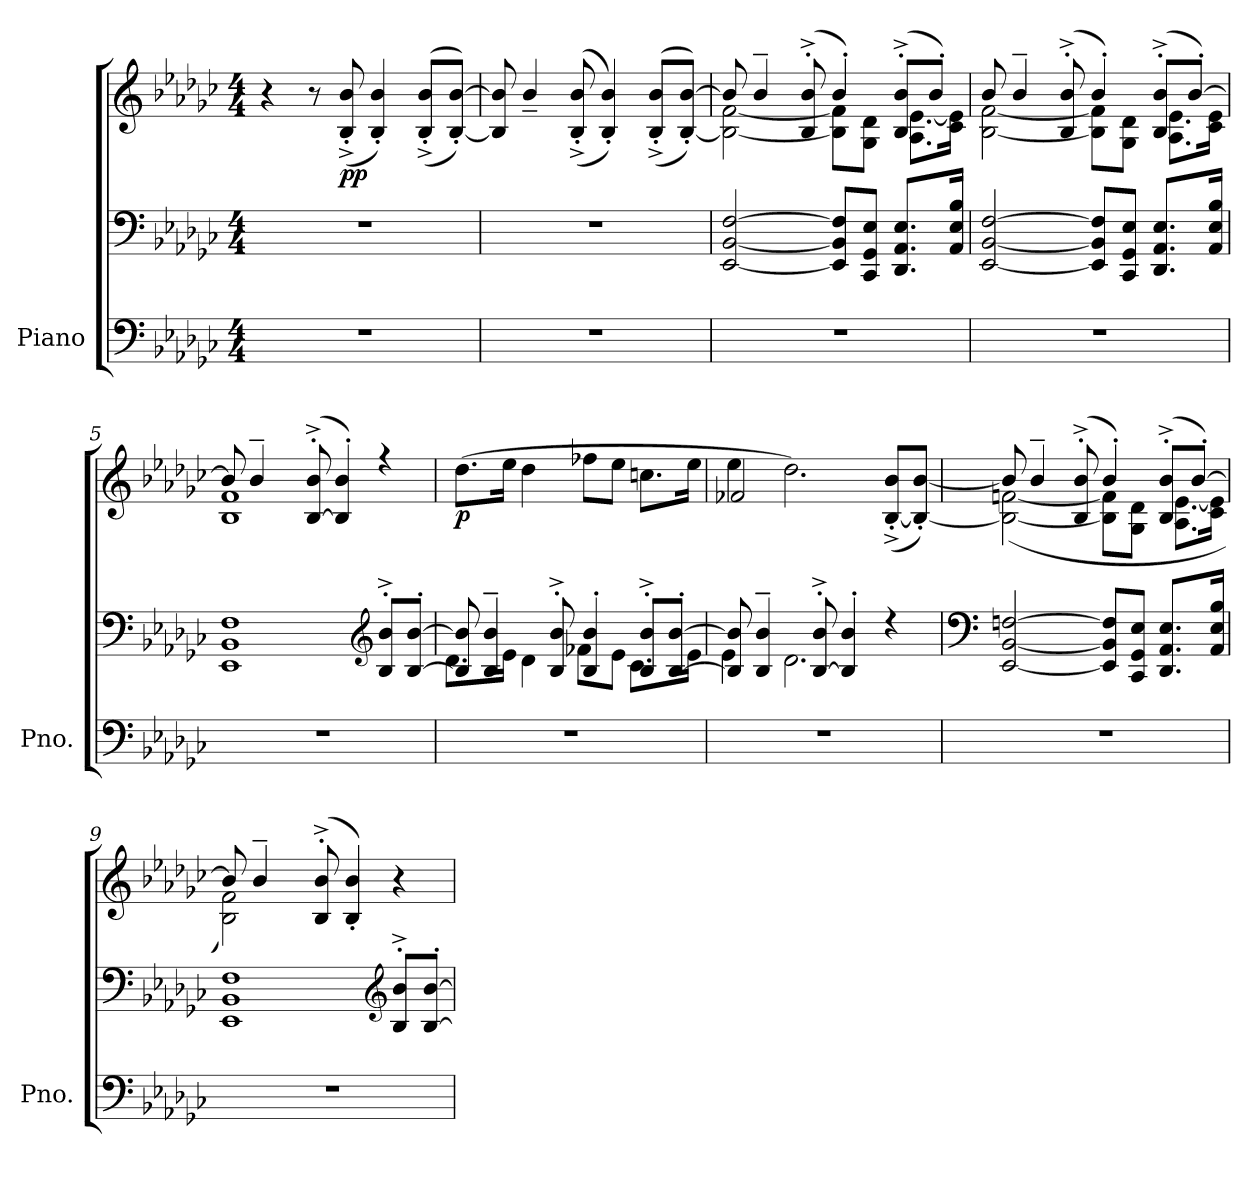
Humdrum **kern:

**kern	**kern	**kern	**dynam
*part1	*part1	*part1	*part1
*staff3	*staff2	*staff1	*staff1/2/3
*I"Piano	*	*	*
*I'Pno.	*	*	*
*clefF4	*clefF4	*clefG2	*
*k[b-e-a-d-g-c-]	*k[b-e-a-d-g-c-]	*k[b-e-a-d-g-c-]	*
*M4/4	*M4/4	*M4/4	*
=1	=1	=1	=1
1r	1r	4r	.
.	.	8r	.
*	*	*MM43	*
!	!	!	!LO:DY:b
.	.	(>8B-/'^ 8b-/'^	pp
.	.	4B-/' 4b-/')	.
.	.	(>(<8B-/'^ 8b-/'^L	.
.	.	[8B-/' [8b-/'J))	.
=2	=2	=2	=2
1r	1r	8B-/] 8b-/]	.
.	.	4b-~/	.
.	.	(>(<8B-/'^ 8b-/'^	.
.	.	4B-/' 4b-/'))	.
.	.	(>(<8B-/'^ 8b-/'^L	.
.	.	[8B-/' [8b-/'J))	.
=3	=3	=3	=3
*	*	*^	*
1r	[2EE-/ [2BB-/ [2F/	8b-/]	2B-\_ [2f\	.
.	.	4b-~/	.	.
.	.	(>8B-/'^ 8b-/'^	.	.
.	8EE-/] 8BB-/] 8F/]L	4b-'/)	8B-\] 8f\]L	.
.	8CC-/ 8GG-/ 8E-/J	.	8G-\ 8d-\J	.
.	8.DD-/ 8.AA-/ 8.E-/L	(>8B-/'^ 8b-/'^L	8.A-\ [8.e-\L	.
.	.	8b-'/J)	.	.
.	16AA-/ 16E-/ 16B-/Jk	.	16c-\ 16e-\]Jk	.
!!LO:LB:g=z	!!
=4	=4	=4	=4	=4
1r	[2EE-/ [2BB-/ [2F/	8b-/	[2B-\ [2f\	.
.	.	4b-~/	.	.
.	.	(>8B-/'^ 8b-/'^	.	.
.	8EE-/] 8BB-/] 8F/]L	4b-'/)	8B-\] 8f\]L	.
.	8CC-/ 8GG-/ 8E-/J	.	8G-\ 8d-\J	.
.	8.DD-/ 8.AA-/ 8.E-/L	(>8B-/'^ 8b-/'^L	8.A-\ 8.e-\L	.
.	.	[8b-'/J)	.	.
.	16AA-/ 16E-/ 16B-/Jk	.	16c-\ 16e-\Jk	.
=5	=5	=5	=5	=5
*	*^	*	*	*
1r	4ryy	1EE- 1BB- 1F	8b-/]	1B- 1f	.
.	.	.	4b-~/	.	.
.	4ryy	.	.	.	.
.	.	.	(>[8B-/'^ 8b-/'^	.	.
.	4ryy	.	4B-/]' 4b-/')	.	.
*	*clefG2	*	*	*	*
.	8B-/'^ 8b-/'^L	.	4r	.	.
.	[8B-/' [8b-/'J	.	.	.	.
*	*	*	*v	*v	*
=6	=6	=6	=6	=6
!	!	!	!	!LO:DY:b
1r	8B-/] 8b-/]	8.d-\L	(>8.dd-\L	p
.	4B-/~ 4b-/~	.	.	.
.	.	16e-\Jk	16ee-\Jk	.
.	.	4d-\	4dd-\	.
.	8B-/'^ 8b-/'^	.	.	.
.	4B-/' 4b-/'	8f-X\L	8ff-X\L	.
.	.	8e-\J	8ee-\J	.
.	8B-/'^ 8b-/'^L	8.c-\L	8.ccn\L	.
.	[8B-/' [8b-/'J	.	.	.
.	.	16e-\Jk	16ee-\Jk	.
!!LO:LB:g=z
=7	=7	=7	=7	=7
*	*	*	*^	*
1r	8B-/] 8b-/]	4e-\	4ee-\	2f-X/	.
.	4B-/~ 4b-/~	.	.	.	.
.	.	2.d-\	2.dd-\)	.	.
.	[8B-/'^ 8b-/'^	.	.	.	.
.	4B-/]' 4b-/'	.	.	4ryy	.
.	4r	.	.	(>[8B-/'^ 8b-/'^L	.
.	.	.	.	8B-/_' [8b-/'J)	.
*	*v	*v	*	*	*
=8	=8	=8	=8	=8
*	*clefF4	*	*	*
1r	[2EE-/ [2BB-/ [2Fni/	8b-/]	(<2B-\_ [2fni\	.
.	.	4b-~/	.	.
.	.	(>8B-/'^ 8b-/'^	.	.
.	8EE-/] 8BB-/] 8F/]L	4b-'/)	8B-\] 8f\]L	.
.	8CC-/ 8GG-/ 8E-/J	.	8G-\ 8d-\J	.
.	8.DD-/ 8.AA-/ 8.E-/L	(>8B-/'^ 8b-/'^L	8.A-\ [8.e-\L	.
.	.	[8b-'/J)	.	.
.	16AA-/ 16E-/ 16B-/Jk	.	16c-\ 16e-\]Jk	.
=9	=9	=9	=9	=9
*	*^	*	*	*
1r	4ryy	1EE- 1BB- 1F	8b-/]	2B-\ 2f\)	.
.	.	.	4b-~/	.	.
.	4ryy	.	.	.	.
.	.	.	(>8B-/'^ 8b-/'^	.	.
.	4ryy	.	4B-/' 4b-/')	2ryy	.
*	*clefG2	*	*	*	*
.	8B-/'^ 8b-/'^L	.	4r	.	.
.	[8B-/' [8b-/'J	.	.	.	.
*	*v	*v	*	*	*
*	*	*v	*v	*
=	=	=	=
*-	*-	*-	*-
